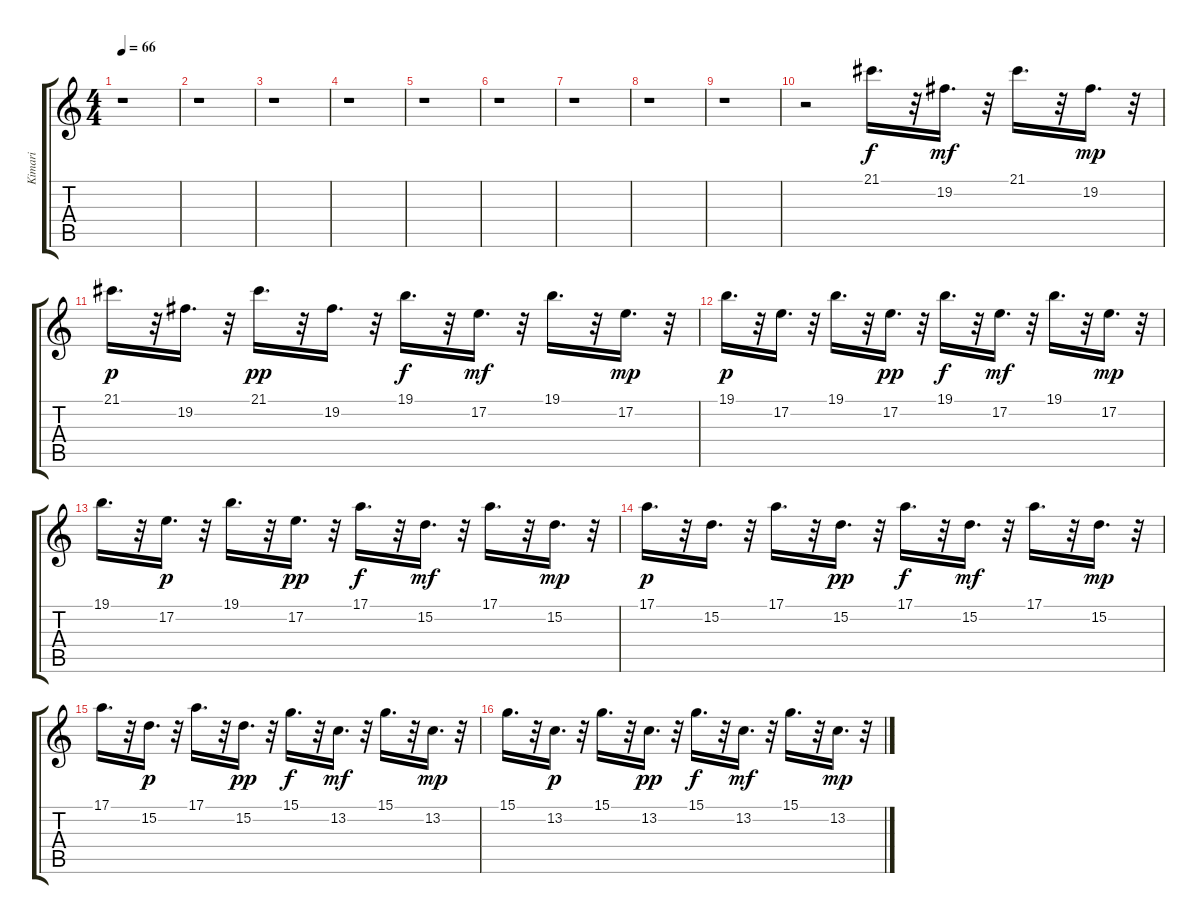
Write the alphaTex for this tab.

\track ("Kimari" "Kimari") {instrument acousticgrandpiano}
\staff {score tabs}
\tuning (E4 B3 G3 D3 A2 E2) {hide}
\ts (4 4)
\tempo 66
\clef g2
\ks c
r.1{dy f} |
r.1 |
r.1 |
r.1 |
r.1 |
r.1 |
r.1 |
r.1 |
r.1 |
r.2 21.1.16{d} r.32 19.2.16{d dy mf} r.32 21.1.16{d} r.32 19.2.16{d dy mp} r.32 |
21.1.16{d dy p} r.32 19.2.16{d} r.32 21.1.16{d dy pp} r.32 19.2.16{d} r.32 19.1.16{d dy f} r.32 17.2.16{d dy mf} r.32 19.1.16{d} r.32 17.2.16{d dy mp} r.32 |
19.1.16{d dy p} r.32 17.2.16{d} r.32 19.1.16{d} r.32 17.2.16{d dy pp} r.32 19.1.16{d dy f} r.32 17.2.16{d dy mf} r.32 19.1.16{d} r.32 17.2.16{d dy mp} r.32 |
19.1.16{d} r.32 17.2.16{d dy p} r.32 19.1.16{d} r.32 17.2.16{d dy pp} r.32 17.1.16{d dy f} r.32 15.2.16{d dy mf} r.32 17.1.16{d} r.32 15.2.16{d dy mp} r.32 |
17.1.16{d dy p} r.32 15.2.16{d} r.32 17.1.16{d} r.32 15.2.16{d dy pp} r.32 17.1.16{d dy f} r.32 15.2.16{d dy mf} r.32 17.1.16{d} r.32 15.2.16{d dy mp} r.32 |
17.1.16{d} r.32 15.2.16{d dy p} r.32 17.1.16{d} r.32 15.2.16{d dy pp} r.32 15.1.16{d dy f} r.32 13.2.16{d dy mf} r.32 15.1.16{d} r.32 13.2.16{d dy mp} r.32 |
15.1.16{d} r.32 13.2.16{d dy p} r.32 15.1.16{d} r.32 13.2.16{d dy pp} r.32 15.1.16{d dy f} r.32 13.2.16{d dy mf} r.32 15.1.16{d} r.32 13.2.16{d dy mp} r.32
